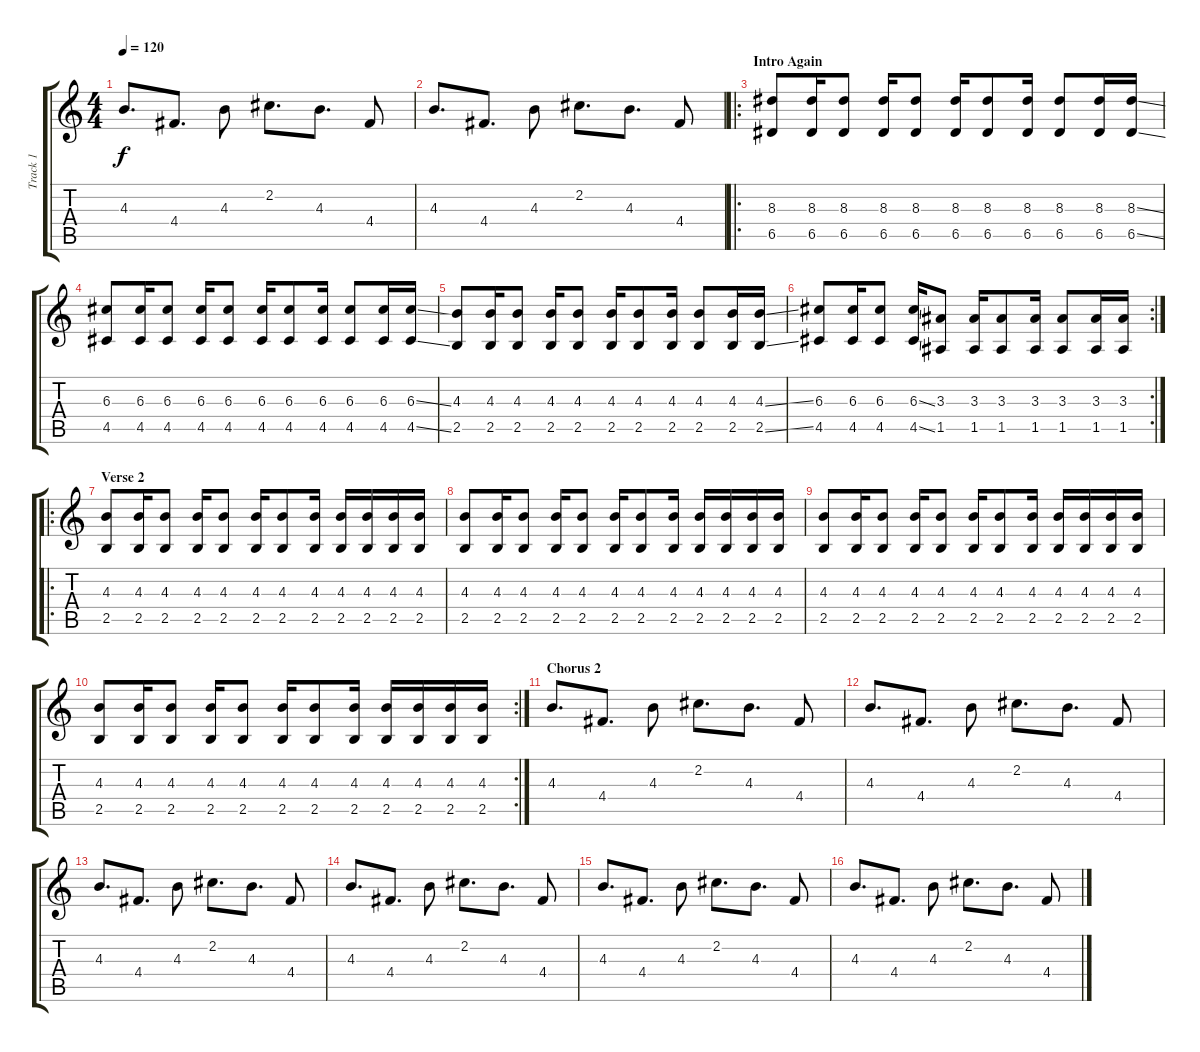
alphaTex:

\track ("Track 1" "Track 1") {instrument acousticguitarsteel}
\staff {score tabs}
\tuning (E4 B3 G3 D3 A2 E2) {hide}
\ts (4 4)
\tempo 120
\clef g2
\ks c
4.3.8{d dy f} 4.4.8{d} 4.3.8 2.2.8{d} 4.3.8{d} 4.4.8 |
4.3.8{d} 4.4.8{d} 4.3.8 2.2.8{d} 4.3.8{d} 4.4.8 |
\ro
\section ("" "Intro Again")
(8.3 6.5).8 (8.3 6.5).16 (8.3 6.5).8 (8.3 6.5).16 (8.3 6.5).8 (8.3 6.5).16 (8.3 6.5).8 (8.3 6.5).16 (8.3 6.5).8 (8.3 6.5).16 (8.3{ss} 6.5{ss}).16 |
(6.3 4.5).8 (6.3 4.5).16 (6.3 4.5).8 (6.3 4.5).16 (6.3 4.5).8 (6.3 4.5).16 (6.3 4.5).8 (6.3 4.5).16 (6.3 4.5).8 (6.3 4.5).16 (6.3{ss} 4.5{ss}).16 |
(4.3 2.5).8 (4.3 2.5).16 (4.3 2.5).8 (4.3 2.5).16 (4.3 2.5).8 (4.3 2.5).16 (4.3 2.5).8 (4.3 2.5).16 (4.3 2.5).8 (4.3 2.5).16 (4.3{ss} 2.5{ss}).16 |
\rc 2
(6.3 4.5).8 (6.3 4.5).16 (6.3 4.5).8 (6.3{ss} 4.5{ss}).16 (3.3 1.5).8 (3.3 1.5).16 (3.3 1.5).8 (3.3 1.5).16 (3.3 1.5).8 (3.3 1.5).16 (3.3 1.5).16 |
\ro
\section ("" "Verse 2")
(4.3 2.5).8 (4.3 2.5).16 (4.3 2.5).8 (4.3 2.5).16 (4.3 2.5).8 (4.3 2.5).16 (4.3 2.5).8 (4.3 2.5).16 (4.3 2.5).16 (4.3 2.5).16 (4.3 2.5).16 (4.3 2.5).16 |
(4.3 2.5).8 (4.3 2.5).16 (4.3 2.5).8 (4.3 2.5).16 (4.3 2.5).8 (4.3 2.5).16 (4.3 2.5).8 (4.3 2.5).16 (4.3 2.5).16 (4.3 2.5).16 (4.3 2.5).16 (4.3 2.5).16 |
(4.3 2.5).8 (4.3 2.5).16 (4.3 2.5).8 (4.3 2.5).16 (4.3 2.5).8 (4.3 2.5).16 (4.3 2.5).8 (4.3 2.5).16 (4.3 2.5).16 (4.3 2.5).16 (4.3 2.5).16 (4.3 2.5).16 |
\rc 2
(4.3 2.5).8 (4.3 2.5).16 (4.3 2.5).8 (4.3 2.5).16 (4.3 2.5).8 (4.3 2.5).16 (4.3 2.5).8 (4.3 2.5).16 (4.3 2.5).16 (4.3 2.5).16 (4.3 2.5).16 (4.3 2.5).16 |
\section ("" "Chorus 2")
4.3.8{d} 4.4.8{d} 4.3.8 2.2.8{d} 4.3.8{d} 4.4.8 |
4.3.8{d} 4.4.8{d} 4.3.8 2.2.8{d} 4.3.8{d} 4.4.8 |
4.3.8{d} 4.4.8{d} 4.3.8 2.2.8{d} 4.3.8{d} 4.4.8 |
4.3.8{d} 4.4.8{d} 4.3.8 2.2.8{d} 4.3.8{d} 4.4.8 |
4.3.8{d} 4.4.8{d} 4.3.8 2.2.8{d} 4.3.8{d} 4.4.8 |
4.3.8{d} 4.4.8{d} 4.3.8 2.2.8{d} 4.3.8{d} 4.4.8
